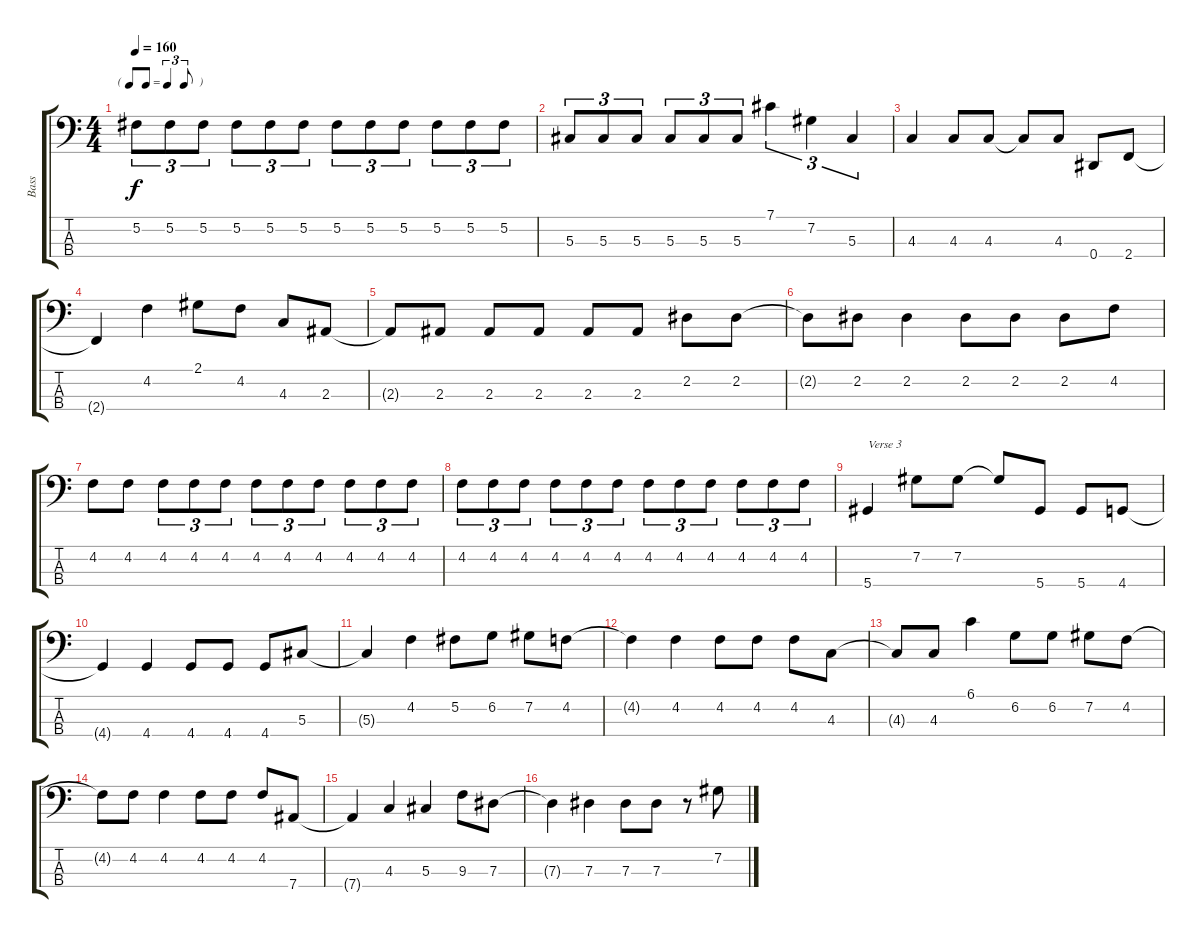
\track ("Bass" "Bass") {instrument fretlessbass}
\staff {score tabs}
\tuning (Gb2 Db2 Ab1 Eb1) {hide}
\ts (4 4)
\tf triplet8th
\tempo 160
\clef f4
\ks c
5.2.8{tu (3 2) dy f} 5.2.8{tu (3 2)} 5.2.8{tu (3 2)} 5.2.8{tu (3 2)} 5.2.8{tu (3 2)} 5.2.8{tu (3 2)} 5.2.8{tu (3 2)} 5.2.8{tu (3 2)} 5.2.8{tu (3 2)} 5.2.8{tu (3 2)} 5.2.8{tu (3 2)} 5.2.8{tu (3 2)} |
5.3.8{tu (3 2)} 5.3.8{tu (3 2)} 5.3.8{tu (3 2)} 5.3.8{tu (3 2)} 5.3.8{tu (3 2)} 5.3.8{tu (3 2)} 7.1.4{tu (3 2)} 7.2.4{tu (3 2)} 5.3.4{tu (3 2)} |
4.3.4 4.3.8 4.3.8 4.3{t}.8 4.3.8 0.4.8 2.4.8 |
2.4{t}.4 4.2.4 2.1.8 4.2.8 4.3.8 2.3.8 |
2.3{t}.8 2.3.8 2.3.8 2.3.8 2.3.8 2.3.8 2.2.8 2.2.8 |
2.2{t}.8 2.2.8 2.2.4 2.2.8 2.2.8 2.2.8 4.2.8 |
4.2.8 4.2.8 4.2.8{tu (3 2)} 4.2.8{tu (3 2)} 4.2.8{tu (3 2)} 4.2.8{tu (3 2)} 4.2.8{tu (3 2)} 4.2.8{tu (3 2)} 4.2.8{tu (3 2)} 4.2.8{tu (3 2)} 4.2.8{tu (3 2)} |
4.2.8{tu (3 2)} 4.2.8{tu (3 2)} 4.2.8{tu (3 2)} 4.2.8{tu (3 2)} 4.2.8{tu (3 2)} 4.2.8{tu (3 2)} 4.2.8{tu (3 2)} 4.2.8{tu (3 2)} 4.2.8{tu (3 2)} 4.2.8{tu (3 2)} 4.2.8{tu (3 2)} 4.2.8{tu (3 2)} |
5.4.4{txt "Verse 3"} 7.2.8 7.2.8 7.2{t}.8 5.4.8 5.4.8 4.4.8 |
4.4{t}.4 4.4.4 4.4.8 4.4.8 4.4.8 5.3.8 |
5.3{t}.4 4.2.4 5.2.8 6.2.8 7.2.8 4.2.8 |
4.2{t}.4 4.2.4 4.2.8 4.2.8 4.2.8 4.3.8 |
4.3{t}.8 4.3.8 6.1.4 6.2.8 6.2.8 7.2.8 4.2.8 |
4.2{t}.8 4.2.8 4.2.4 4.2.8 4.2.8 4.2.8 7.4.8 |
7.4{t}.4 4.3.4 5.3.4 9.3.8 7.3.8 |
7.3{t}.4 7.3.4 7.3.8 7.3.8 r.8 7.2.8
